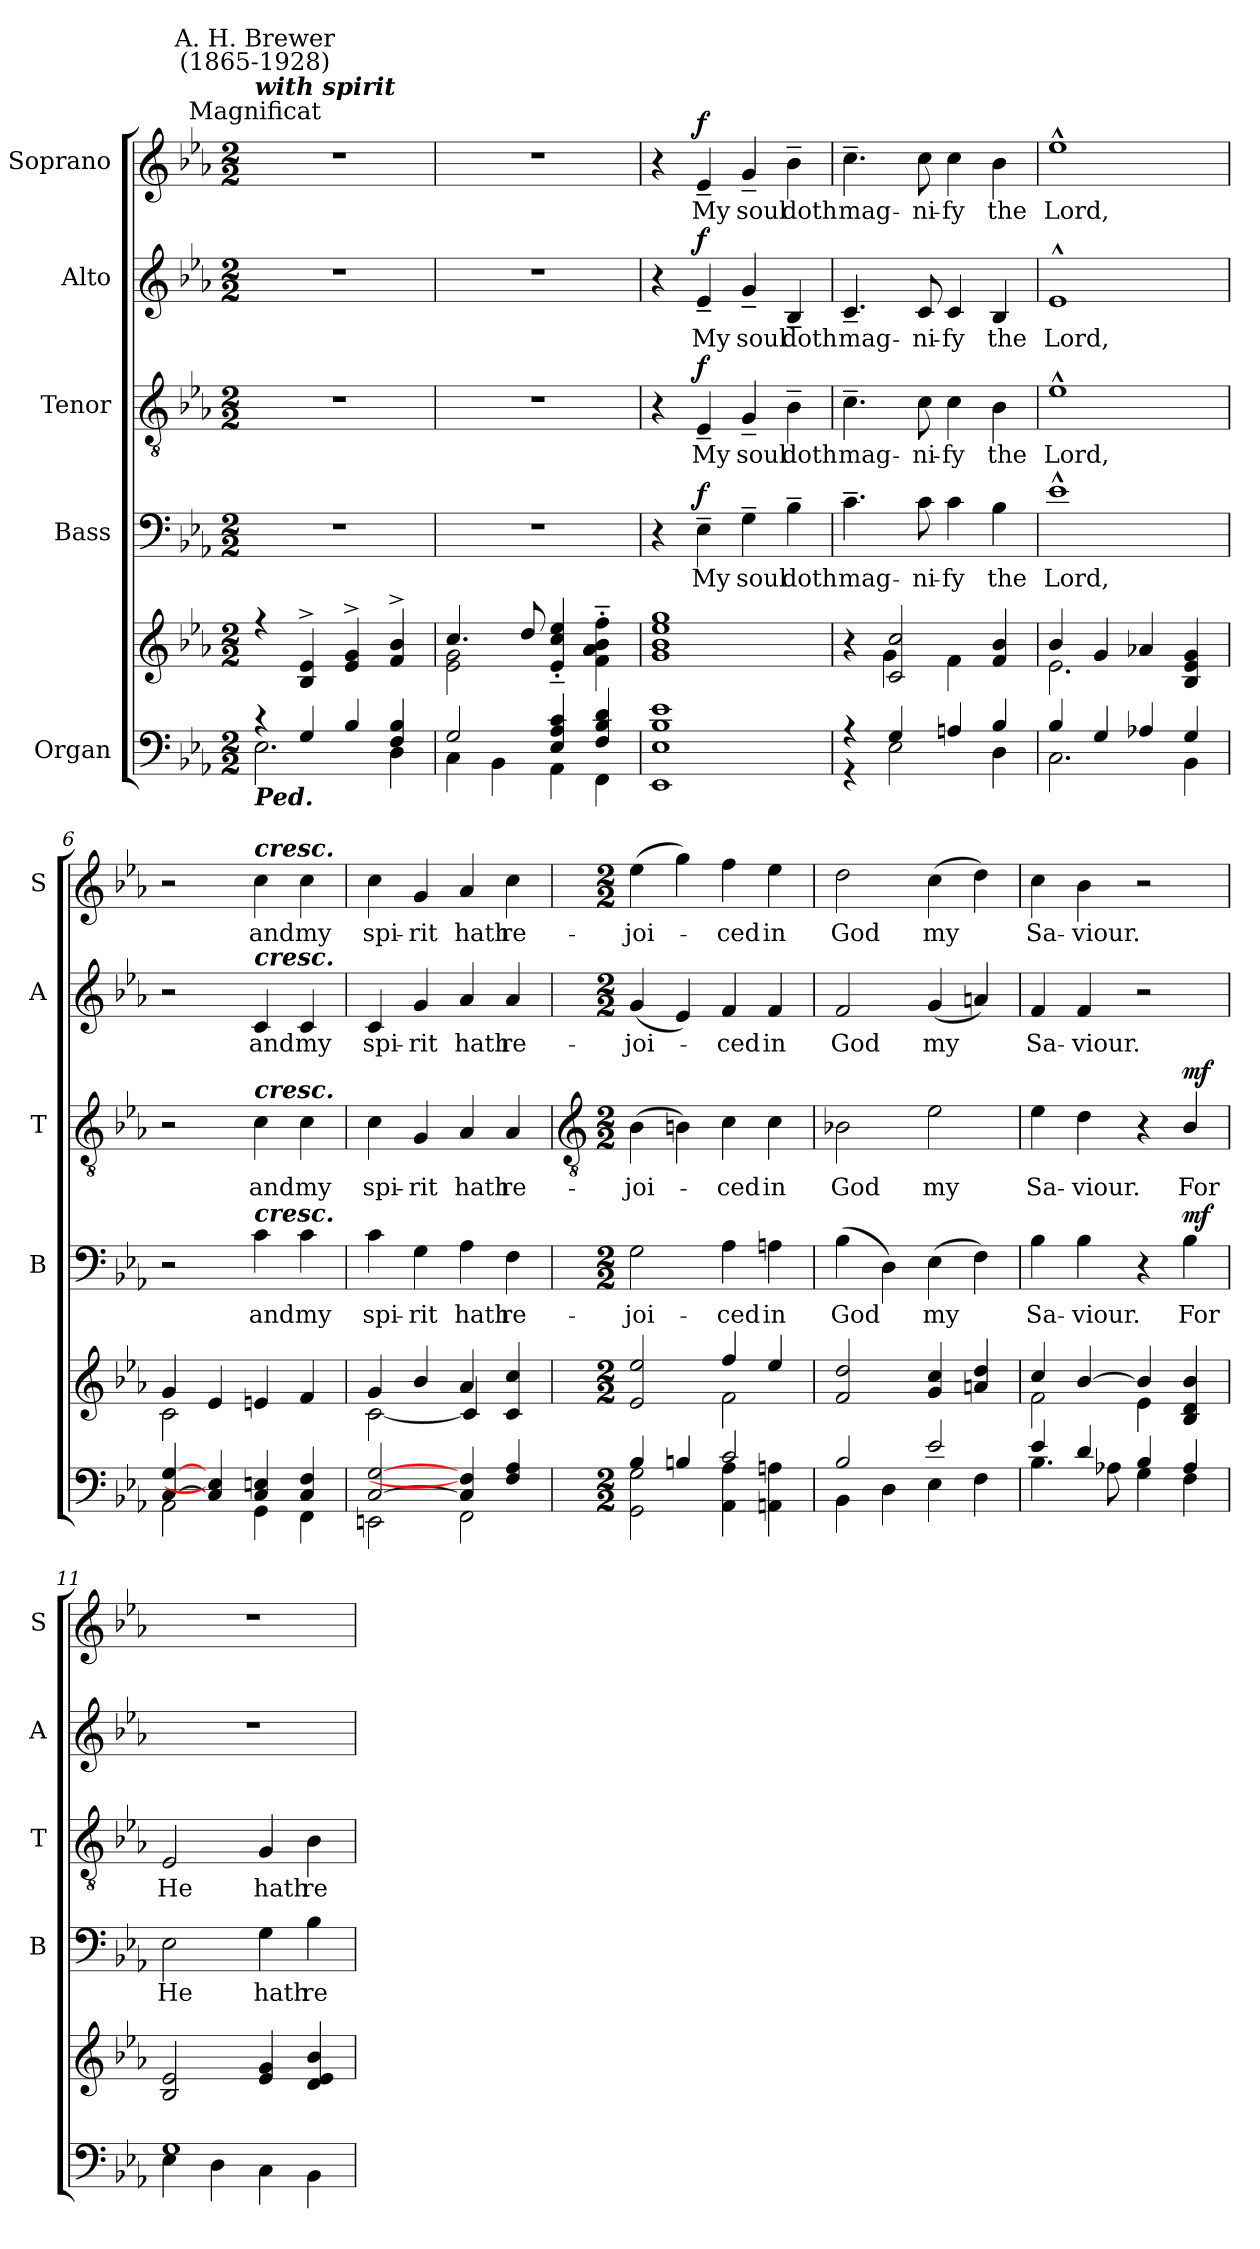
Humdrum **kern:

**kern	**kern	**kern	**text	**dynam	**kern	**text	**dynam	**kern	**text	**dynam	**kern	**text	**dynam
*part5	*part5	*part4	*part4	*part4	*part3	*part3	*part3	*part2	*part2	*part2	*part1	*part1	*part1
*staff6	*staff5	*staff4	*staff4	*staff4	*staff3	*staff3	*staff3	*staff2	*staff2	*staff2	*staff1	*staff1	*staff1
*I"Organ	*	*I"Bass	*	*	*I"Tenor	*	*	*I"Alto	*	*	*I"Soprano	*	*
*	*	*I'B	*	*	*I'T	*	*	*I'A	*	*	*I'S	*	*
*clefF4	*clefG2	*clefF4	*	*	*clefGv2	*	*	*clefG2	*	*	*clefG2	*	*
*k[b-e-a-]	*k[b-e-a-]	*k[b-e-a-]	*	*	*k[b-e-a-]	*	*	*k[b-e-a-]	*	*	*k[b-e-a-]	*	*
*E-:	*E-:	*E-:	*	*	*E-:	*	*	*E-:	*	*	*E-:	*	*
*M2/2	*M2/2	*M2/2	*	*	*M2/2	*	*	*M2/2	*	*	*M2/2	*	*
=1	=1	=1	=1	=1	=1	=1	=1	=1	=1	=1	=1	=1	=1
*^	*^	*	*	*	*	*	*	*	*	*	*	*	*
!	!	!	!	!	!	!	!	!	!	!	!	!	!LO:TX:a:cj:t=Magnificat	!	!
!	!	!	!	!	!	!	!	!	!	!	!	!	!LO:TX:a:Bi:t=with spirit	!	!
!	!	!	!	!	!	!	!	!	!	!	!	!	!LO:TX:a:cj:t=A. H. Brewer\n(1865-1928)	!	!
!LO:TX:b:Bi:t=Ped.	!	!	!	!	!	!	!	!	!	!	!	!	!	!	!
4r	2.E-\	4r	1ryy	1r	.	.	1r	.	.	1r	.	.	1r	.	.
4G/	.	4B-^ 4e-^	.	.	.	.	.	.	.	.	.	.	.	.	.
4B-/	.	4e-^ 4g^	.	.	.	.	.	.	.	.	.	.	.	.	.
4F/ 4B-/	4D\	4f^ 4b-^	.	.	.	.	.	.	.	.	.	.	.	.	.
=2	=2	=2	=2	=2	=2	=2	=2	=2	=2	=2	=2	=2	=2	=2	=2
2G/	4C\	4.cc/	2e-\ 2g\	1r	.	.	1r	.	.	1r	.	.	1r	.	.
.	4BB-\	.	.	.	.	.	.	.	.	.	.	.	.	.	.
.	.	8dd/	.	.	.	.	.	.	.	.	.	.	.	.	.
4E-/ 4A-/ 4c/	4AA-\	4e-'~ 4cc'~ 4ee-'~	2ryy	.	.	.	.	.	.	.	.	.	.	.	.
4F/ 4B-/ 4d/	4FF\	4f'~ 4a-'~ 4b-'~ 4ff'~	.	.	.	.	.	.	.	.	.	.	.	.	.
=3	=3	=3	=3	=3	=3	=3	=3	=3	=3	=3	=3	=3	=3	=3	=3
1E-/ 1B-/ 1e-/	1EE-\	1g 1b- 1ee- 1gg	1ryy	4r	.	.	4r	.	.	4r	.	.	4r	.	.
!	!	!	!	!	!LO:LY:b	!LO:DY:b	!	!LO:LY:b	!LO:DY:b	!	!LO:LY:b	!LO:DY:b	!	!LO:LY:b	!LO:DY:b
.	.	.	.	4E-~	My	f	4E-~	My	f	4e-~	My	f	4e-~	My	f
!	!	!	!	!	!LO:LY:b	!	!	!LO:LY:b	!	!	!LO:LY:b	!	!	!LO:LY:b	!
.	.	.	.	4G~	soul	.	4G~	soul	.	4g~	soul	.	4g~	soul	.
!	!	!	!	!	!LO:LY:b	!	!	!LO:LY:b	!	!	!LO:LY:b	!	!	!LO:LY:b	!
.	.	.	.	4B-~	doth	.	4B-~	doth	.	4B-~	doth	.	4b-~	doth	.
=4	=4	=4	=4	=4	=4	=4	=4	=4	=4	=4	=4	=4	=4	=4	=4
!	!	!	!	!	!LO:LY:b	!	!	!LO:LY:b	!	!	!LO:LY:b	!	!	!LO:LY:b	!
4r	4r	4r	4ryy	4.c~	mag-	.	4.c~	mag-	.	4.c~	mag-	.	4.cc~	mag-	.
4G/	2E-\	2c 2cc	4g\	.	.	.	.	.	.	.	.	.	.	.	.
!	!	!	!	!	!LO:LY:b	!	!	!LO:LY:b	!	!	!LO:LY:b	!	!	!LO:LY:b	!
.	.	.	.	8c	-ni-	.	8c	-ni-	.	8c	-ni-	.	8cc	-ni-	.
!	!	!	!	!	!LO:LY:b	!	!	!LO:LY:b	!	!	!LO:LY:b	!	!	!LO:LY:b	!
4An/	.	.	4f\	4c	-fy	.	4c	-fy	.	4c	-fy	.	4cc	-fy	.
!	!	!	!	!	!LO:LY:b	!	!	!LO:LY:b	!	!	!LO:LY:b	!	!	!LO:LY:b	!
4B-/	4D\	4f 4b-	4ryy	4B-	the	.	4B-	the	.	4B-	the	.	4b-	the	.
=5	=5	=5	=5	=5	=5	=5	=5	=5	=5	=5	=5	=5	=5	=5	=5
!	!	!	!	!	!LO:LY:b	!	!	!LO:LY:b	!	!	!LO:LY:b	!	!	!LO:LY:b	!
4B-/	2.C\	4b-/	2.e-\	1e-^^	Lord,	.	1e-^^	Lord,	.	1e-^^	Lord,	.	1ee-^^	Lord,	.
4G/	.	4g	.	.	.	.	.	.	.	.	.	.	.	.	.
4A-X/	.	4a-X	.	.	.	.	.	.	.	.	.	.	.	.	.
4G/	4BB-\	4B- 4e- 4g	4ryy	.	.	.	.	.	.	.	.	.	.	.	.
=6	=6	=6	=6	=6	=6	=6	=6	=6	=6	=6	=6	=6	=6	=6	=6
[4C/ [4G/	2AA-\	4g	2c\	2r	.	.	2r	.	.	2r	.	.	2r	.	.
4C/] 4E-/]	.	4e-	.	.	.	.	.	.	.	.	.	.	.	.	.
!	!	!	!	!	!	!	!	!	!	!	!	!	!LO:TX:a:Bi:t=cresc.	!	!
!	!	!	!	!	!	!	!	!	!	!LO:TX:a:Bi:t=cresc.	!	!	!	!	!
!	!	!	!	!	!	!	!LO:TX:a:Bi:t=cresc.	!	!	!	!	!	!	!	!
!	!	!	!	!LO:TX:a:Bi:t=cresc.	!	!	!	!	!	!	!	!	!	!	!
!	!	!	!	!	!LO:LY:b	!	!	!LO:LY:b	!	!	!LO:LY:b	!	!	!LO:LY:b	!
4C/ 4En/	4GG\	4en	2ryy	4c	and	.	4c	and	.	4c	and	.	4cc	and	.
!	!	!	!	!	!LO:LY:b	!	!	!LO:LY:b	!	!	!LO:LY:b	!	!	!LO:LY:b	!
4C/ 4F/	4FF\	4f	.	4c	my	.	4c	my	.	4c	my	.	4cc	my	.
=7	=7	=7	=7	=7	=7	=7	=7	=7	=7	=7	=7	=7	=7	=7	=7
!	!	!	!	!	!LO:LY:b	!	!	!LO:LY:b	!	!	!LO:LY:b	!	!	!LO:LY:b	!
[2C/ [2G/	2EEn\	4g	[2c\	4c	spi-	.	4c	spi-	.	4c	spi-	.	4cc	spi-	.
!	!	!	!	!	!LO:LY:b	!	!	!LO:LY:b	!	!	!LO:LY:b	!	!	!LO:LY:b	!
.	.	4b-/	.	4G	-rit	.	4G	-rit	.	4g	-rit	.	4g	-rit	.
!	!	!	!	!	!LO:LY:b	!	!	!LO:LY:b	!	!	!LO:LY:b	!	!	!LO:LY:b	!
4C/] 4F/]	2FF\	4a-	4c/]	4A-	hath	.	4A-	hath	.	4a-	hath	.	4a-	hath	.
!	!	!	!	!	!LO:LY:b	!	!	!LO:LY:b	!	!	!LO:LY:b	!	!	!LO:LY:b	!
4F/ 4A-/	.	4c 4cc	4ryy	4F	re-	.	4A-	re-	.	4a-	re-	.	4cc	re-	.
!!LO:LB:g=z
=8	=8	=8	=8	=8	=8	=8	=8	=8	=8	=8	=8	=8	=8	=8	=8
*	*	*	*	*	*	*	*clefGv2	*	*	*	*	*	*	*	*
*M2/2	*	*M2/2	*	*M2/2	*	*	*M2/2	*	*	*M2/2	*	*	*M2/2	*	*
!	!	!	!	!	!LO:LY:b	!	!	!LO:LY:b	!	!	!LO:LY:b	!	!	!LO:LY:b	!
4B-/	2GG\ 2G\	2e- 2ee-	2ryy	2G	-joi-	.	(>4B-	-joi-	.	(<4g	-joi-	.	(>4ee-	-joi-	.
4Bn/	.	.	.	.	.	.	4Bn)	.	.	4e-)	.	.	4gg)	.	.
!	!	!	!	!	!LO:LY:b	!	!	!LO:LY:b	!	!	!LO:LY:b	!	!	!LO:LY:b	!
2c/	4AA-\ 4A-\	4ff/	2f\	4A-	-ced	.	4c	ced	.	4f	ced	.	4ff	ced	.
!	!	!	!	!	!LO:LY:b	!	!	!LO:LY:b	!	!	!LO:LY:b	!	!	!LO:LY:b	!
.	4AAn\ 4An\	4ee-/	.	4An	in	.	4c	in	.	4f	in	.	4ee-	in	.
=9	=9	=9	=9	=9	=9	=9	=9	=9	=9	=9	=9	=9	=9	=9	=9
!	!	!	!	!	!LO:LY:b	!	!	!LO:LY:b	!	!	!LO:LY:b	!	!	!LO:LY:b	!
2B-/	4BB-\	2f 2dd	1ryy	(4B-	God	.	2B-X	God	.	2f	God	.	2dd	God	.
.	4D\	.	.	4D)	.	.	.	.	.	.	.	.	.	.	.
!	!	!	!	!	!LO:LY:b	!	!	!LO:LY:b	!	!	!LO:LY:b	!	!	!LO:LY:b	!
2e-/	4E-\	4g 4cc	.	(>4E-	my	.	2e-	my	.	(<4g	my	.	(>4cc	my	.
.	4F\	4an 4dd	.	4F)	.	.	.	.	.	4an)	.	.	4dd)	.	.
=10	=10	=10	=10	=10	=10	=10	=10	=10	=10	=10	=10	=10	=10	=10	=10
!	!	!	!	!	!LO:LY:b	!	!	!LO:LY:b	!	!	!LO:LY:b	!	!	!LO:LY:b	!
4e-/	4.B-\	4cc/	2f\	4B-	Sa-	.	4e-	Sa-	.	4f	Sa-	.	4cc	Sa-	.
!	!	!	!	!	!LO:LY:b	!	!	!LO:LY:b	!	!	!LO:LY:b	!	!	!LO:LY:b	!
4d/	.	[4b-/	.	4B-	-viour.	.	4d	-viour.	.	4f	-viour.	.	4b-	-viour.	.
.	8A-X\	.	.	.	.	.	.	.	.	.	.	.	.	.	.
4B-/	4G\	4b-/]	4e-\	4r	.	.	4r	.	.	2r	.	.	2r	.	.
!	!	!	!	!	!LO:LY:b	!LO:DY:b	!	!LO:LY:b	!LO:DY:b	!	!	!	!	!	!
4A-/	4F\	4B- 4d 4b-	4ryy	4B-	For	mf	4B-/	For	mf	.	.	.	.	.	.
=11	=11	=11	=11	=11	=11	=11	=11	=11	=11	=11	=11	=11	=11	=11	=11
!	!	!	!	!	!LO:LY:b	!	!	!LO:LY:b	!	!	!	!	!	!	!
1G/	4E-\	2B- 2e-	1ryy	2E-	He	.	2E-	He	.	1r	.	.	1r	.	.
.	4D\	.	.	.	.	.	.	.	.	.	.	.	.	.	.
!	!	!	!	!	!LO:LY:b	!	!	!LO:LY:b	!	!	!	!	!	!	!
.	4C\	4e- 4g	.	4G	hath	.	4G	hath	.	.	.	.	.	.	.
!	!	!	!	!	!LO:LY:b	!	!	!LO:LY:b	!	!	!	!	!	!	!
.	4BB-\	4d 4e- 4b-	.	4B-	re-	.	4B-	re-	.	.	.	.	.	.	.
*v	*v	*	*	*	*	*	*	*	*	*	*	*	*	*	*
*	*v	*v	*	*	*	*	*	*	*	*	*	*	*	*
=	=	=	=	=	=	=	=	=	=	=	=	=	=
*-	*-	*-	*-	*-	*-	*-	*-	*-	*-	*-	*-	*-	*-
